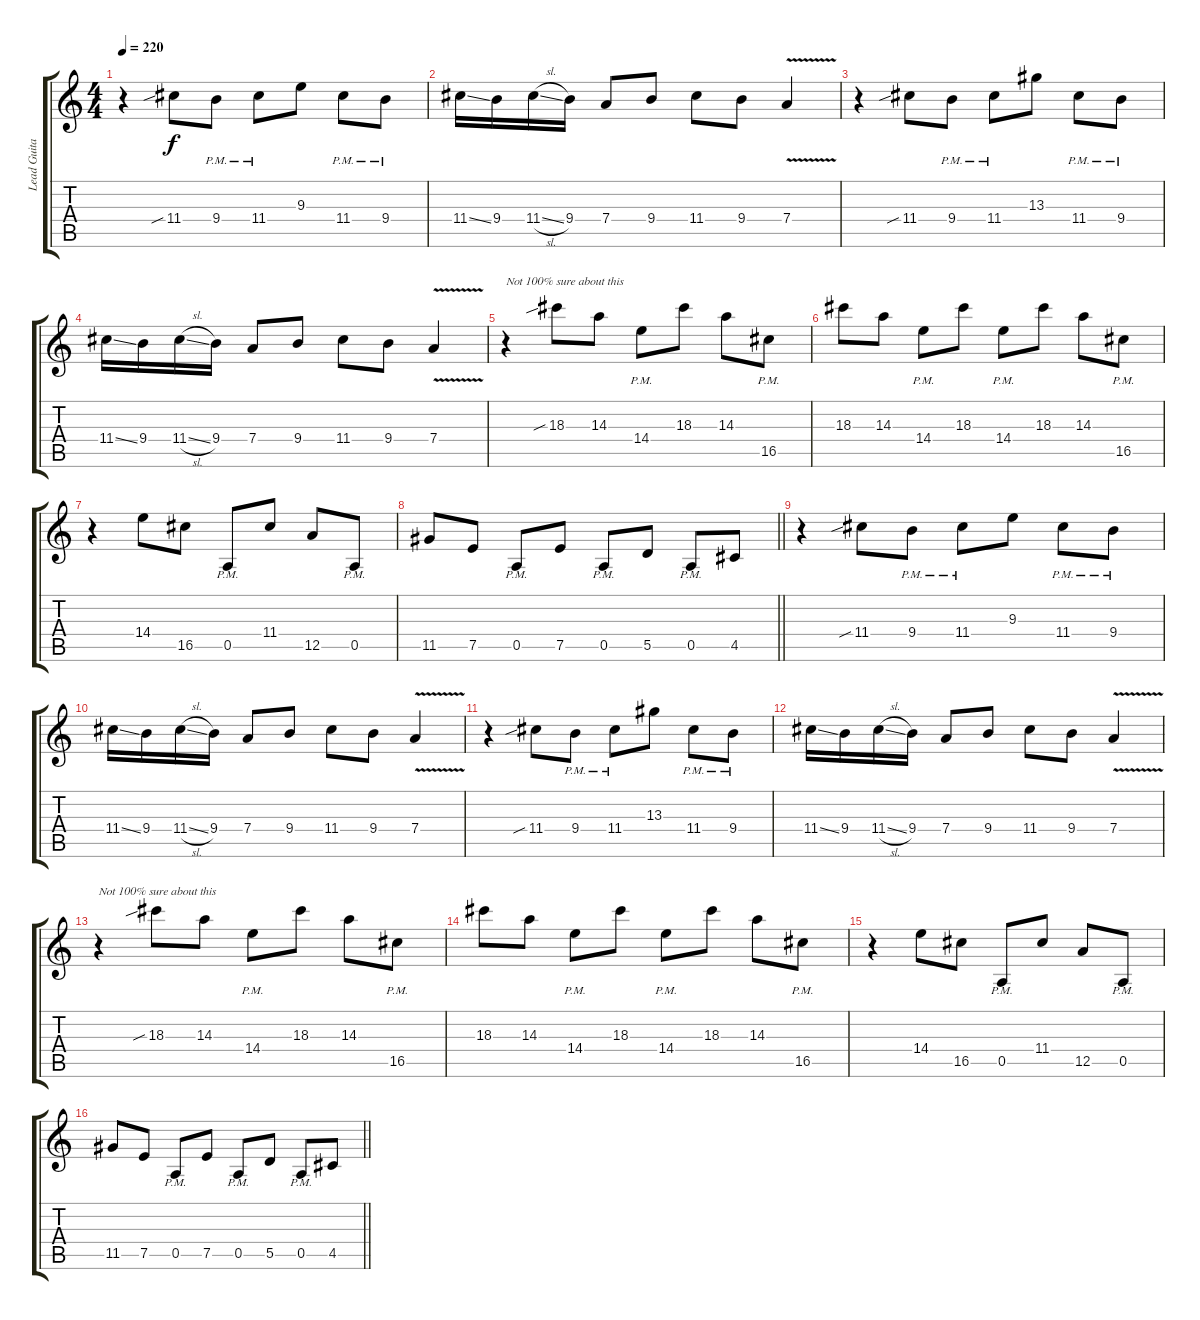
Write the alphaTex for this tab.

\track ("Lead Guitar 2" "Lead Guita") {instrument distortionguitar}
\staff {score tabs}
\tuning (E4 B3 G3 D3 A2 D2) {hide}
\ts (4 4)
\section ("" "")
\tempo 220
\clef g2
\ks c
r.4{dy f balance 16} 11.4{sib}.8 9.4{pm}.8 11.4{pm}.8 9.3.8 11.4{pm}.8 9.4{pm}.8 |
11.4{ss}.16 9.4.16 11.4{sl}.16 9.4.16 7.4.8 9.4.8 11.4.8 9.4.8 7.4{v}.4 |
r.4 11.4{sib}.8 9.4{pm}.8 11.4{pm}.8 13.3.8 11.4{pm}.8 9.4{pm}.8 |
11.4{ss}.16 9.4.16 11.4{sl}.16 9.4.16 7.4.8 9.4.8 11.4.8 9.4.8 7.4{v}.4 |
r.4{txt "Not 100% sure about this"} 18.3{sib}.8 14.3.8 14.4{pm}.8 18.3.8 14.3.8 16.5{pm}.8 |
18.3.8 14.3.8 14.4{pm}.8 18.3.8 14.4{pm}.8 18.3.8 14.3.8 16.5{pm}.8 |
r.4 14.4.8 16.5.8 0.5{pm}.8 11.4.8 12.5.8 0.5{pm}.8 |
\barLineRight lightlight
11.5.8 7.5.8 0.5{pm}.8 7.5.8 0.5{pm}.8 5.5.8 0.5{pm}.8 4.5.8 |
r.4 11.4{sib}.8 9.4{pm}.8 11.4{pm}.8 9.3.8 11.4{pm}.8 9.4{pm}.8 |
11.4{ss}.16 9.4.16 11.4{sl}.16 9.4.16 7.4.8 9.4.8 11.4.8 9.4.8 7.4{v}.4 |
r.4 11.4{sib}.8 9.4{pm}.8 11.4{pm}.8 13.3.8 11.4{pm}.8 9.4{pm}.8 |
11.4{ss}.16 9.4.16 11.4{sl}.16 9.4.16 7.4.8 9.4.8 11.4.8 9.4.8 7.4{v}.4 |
r.4{txt "Not 100% sure about this"} 18.3{sib}.8 14.3.8 14.4{pm}.8 18.3.8 14.3.8 16.5{pm}.8 |
18.3.8 14.3.8 14.4{pm}.8 18.3.8 14.4{pm}.8 18.3.8 14.3.8 16.5{pm}.8 |
r.4 14.4.8 16.5.8 0.5{pm}.8 11.4.8 12.5.8 0.5{pm}.8 |
\barLineRight lightlight
11.5.8 7.5.8 0.5{pm}.8 7.5.8 0.5{pm}.8 5.5.8 0.5{pm}.8 4.5.8
